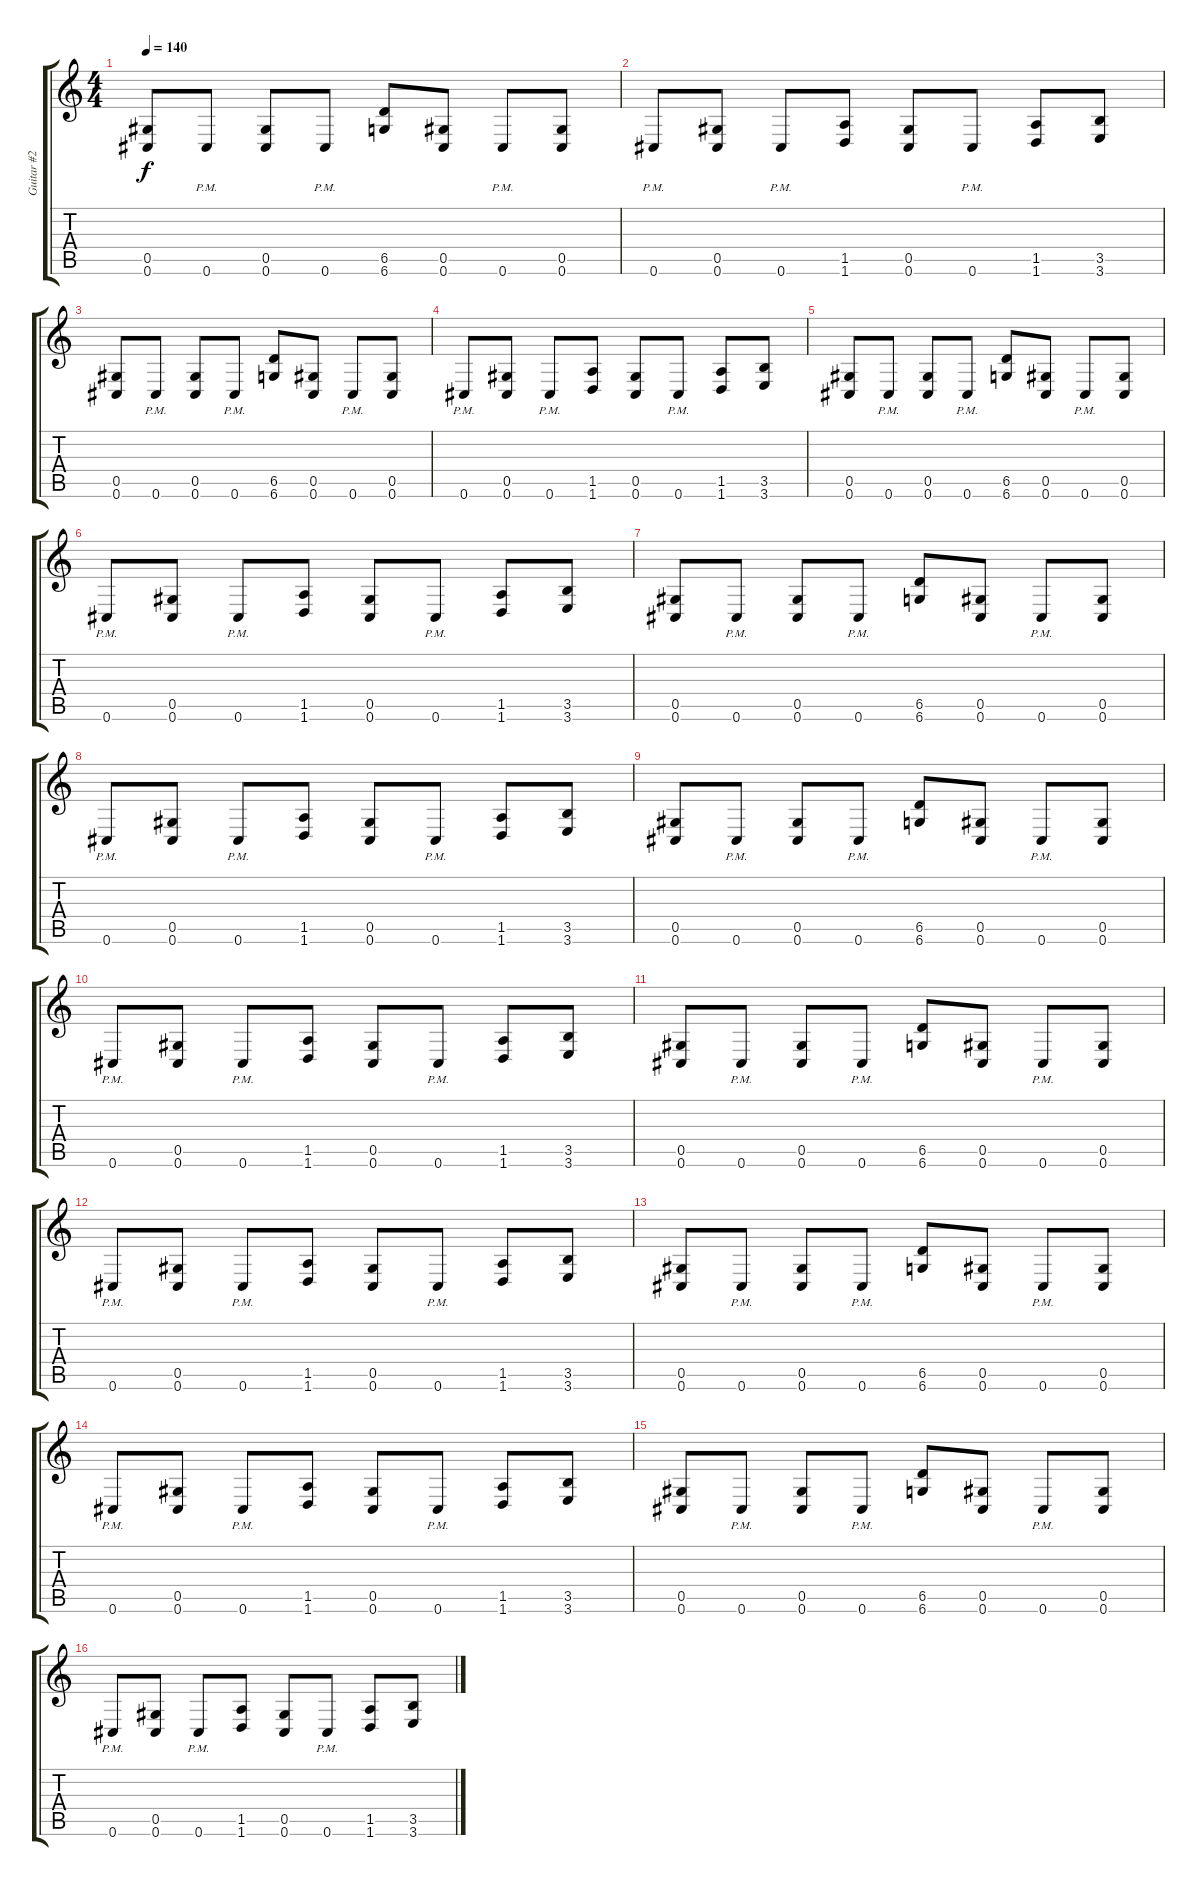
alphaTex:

\track ("Guitar #2" "Guitar #2") {instrument distortionguitar}
\staff {score tabs}
\tuning (Eb4 Bb3 Gb3 Db3 Ab2 Db2) {hide}
\ts (4 4)
\tempo 140
\clef g2
\ks c
(0.5 0.6).8{dy f} 0.6{pm}.8 (0.5 0.6).8 0.6{pm}.8 (6.5 6.6).8 (0.5 0.6).8 0.6{pm}.8 (0.5 0.6).8 |
0.6{pm}.8 (0.5 0.6).8 0.6{pm}.8 (1.5 1.6).8 (0.5 0.6).8 0.6{pm}.8 (1.5 1.6).8 (3.5 3.6).8 |
(0.5 0.6).8 0.6{pm}.8 (0.5 0.6).8 0.6{pm}.8 (6.5 6.6).8 (0.5 0.6).8 0.6{pm}.8 (0.5 0.6).8 |
0.6{pm}.8 (0.5 0.6).8 0.6{pm}.8 (1.5 1.6).8 (0.5 0.6).8 0.6{pm}.8 (1.5 1.6).8 (3.5 3.6).8 |
(0.5 0.6).8 0.6{pm}.8 (0.5 0.6).8 0.6{pm}.8 (6.5 6.6).8 (0.5 0.6).8 0.6{pm}.8 (0.5 0.6).8 |
0.6{pm}.8 (0.5 0.6).8 0.6{pm}.8 (1.5 1.6).8 (0.5 0.6).8 0.6{pm}.8 (1.5 1.6).8 (3.5 3.6).8 |
(0.5 0.6).8 0.6{pm}.8 (0.5 0.6).8 0.6{pm}.8 (6.5 6.6).8 (0.5 0.6).8 0.6{pm}.8 (0.5 0.6).8 |
0.6{pm}.8 (0.5 0.6).8 0.6{pm}.8 (1.5 1.6).8 (0.5 0.6).8 0.6{pm}.8 (1.5 1.6).8 (3.5 3.6).8 |
(0.5 0.6).8 0.6{pm}.8 (0.5 0.6).8 0.6{pm}.8 (6.5 6.6).8 (0.5 0.6).8 0.6{pm}.8 (0.5 0.6).8 |
0.6{pm}.8 (0.5 0.6).8 0.6{pm}.8 (1.5 1.6).8 (0.5 0.6).8 0.6{pm}.8 (1.5 1.6).8 (3.5 3.6).8 |
(0.5 0.6).8 0.6{pm}.8 (0.5 0.6).8 0.6{pm}.8 (6.5 6.6).8 (0.5 0.6).8 0.6{pm}.8 (0.5 0.6).8 |
0.6{pm}.8 (0.5 0.6).8 0.6{pm}.8 (1.5 1.6).8 (0.5 0.6).8 0.6{pm}.8 (1.5 1.6).8 (3.5 3.6).8 |
(0.5 0.6).8 0.6{pm}.8 (0.5 0.6).8 0.6{pm}.8 (6.5 6.6).8 (0.5 0.6).8 0.6{pm}.8 (0.5 0.6).8 |
0.6{pm}.8 (0.5 0.6).8 0.6{pm}.8 (1.5 1.6).8 (0.5 0.6).8 0.6{pm}.8 (1.5 1.6).8 (3.5 3.6).8 |
(0.5 0.6).8 0.6{pm}.8 (0.5 0.6).8 0.6{pm}.8 (6.5 6.6).8 (0.5 0.6).8 0.6{pm}.8 (0.5 0.6).8 |
0.6{pm}.8 (0.5 0.6).8 0.6{pm}.8 (1.5 1.6).8 (0.5 0.6).8 0.6{pm}.8 (1.5 1.6).8 (3.5 3.6).8
